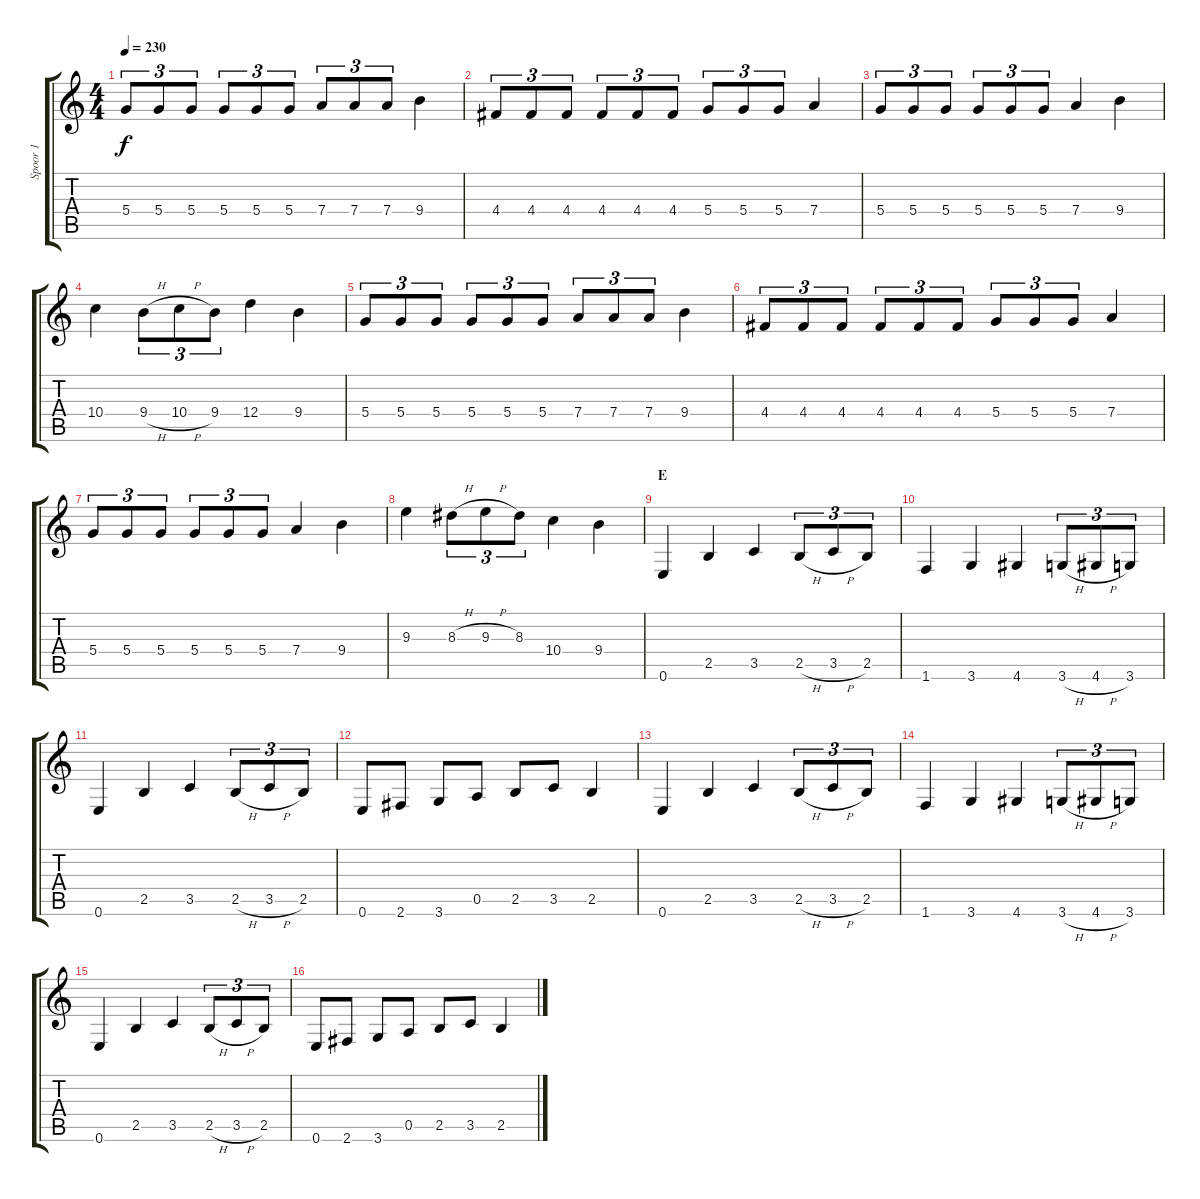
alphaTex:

\track ("Spoor 1" "Spoor 1") {instrument overdrivenguitar}
\staff {score tabs}
\tuning (E4 B3 G3 D3 A2 E2) {hide}
\ts (4 4)
\tempo 230
\clef g2
\ks c
5.4.8{tu (3 2) dy f} 5.4.8{tu (3 2)} 5.4.8{tu (3 2)} 5.4.8{tu (3 2)} 5.4.8{tu (3 2)} 5.4.8{tu (3 2)} 7.4.8{tu (3 2)} 7.4.8{tu (3 2)} 7.4.8{tu (3 2)} 9.4.4 |
4.4.8{tu (3 2)} 4.4.8{tu (3 2)} 4.4.8{tu (3 2)} 4.4.8{tu (3 2)} 4.4.8{tu (3 2)} 4.4.8{tu (3 2)} 5.4.8{tu (3 2)} 5.4.8{tu (3 2)} 5.4.8{tu (3 2)} 7.4.4 |
5.4.8{tu (3 2)} 5.4.8{tu (3 2)} 5.4.8{tu (3 2)} 5.4.8{tu (3 2)} 5.4.8{tu (3 2)} 5.4.8{tu (3 2)} 7.4.4 9.4.4 |
10.4.4 9.4{h}.8{tu (3 2)} 10.4{h}.8{tu (3 2)} 9.4.8{tu (3 2)} 12.4.4 9.4.4 |
5.4.8{tu (3 2)} 5.4.8{tu (3 2)} 5.4.8{tu (3 2)} 5.4.8{tu (3 2)} 5.4.8{tu (3 2)} 5.4.8{tu (3 2)} 7.4.8{tu (3 2)} 7.4.8{tu (3 2)} 7.4.8{tu (3 2)} 9.4.4 |
4.4.8{tu (3 2)} 4.4.8{tu (3 2)} 4.4.8{tu (3 2)} 4.4.8{tu (3 2)} 4.4.8{tu (3 2)} 4.4.8{tu (3 2)} 5.4.8{tu (3 2)} 5.4.8{tu (3 2)} 5.4.8{tu (3 2)} 7.4.4 |
5.4.8{tu (3 2)} 5.4.8{tu (3 2)} 5.4.8{tu (3 2)} 5.4.8{tu (3 2)} 5.4.8{tu (3 2)} 5.4.8{tu (3 2)} 7.4.4 9.4.4 |
9.3.4 8.3{h}.8{tu (3 2)} 9.3{h}.8{tu (3 2)} 8.3.8{tu (3 2)} 10.4.4 9.4.4 |
\section ("" "E")
0.6.4 2.5.4 3.5.4 2.5{h}.8{tu (3 2)} 3.5{h}.8{tu (3 2)} 2.5.8{tu (3 2)} |
1.6.4 3.6.4 4.6.4 3.6{h}.8{tu (3 2)} 4.6{h}.8{tu (3 2)} 3.6.8{tu (3 2)} |
0.6.4 2.5.4 3.5.4 2.5{h}.8{tu (3 2)} 3.5{h}.8{tu (3 2)} 2.5.8{tu (3 2)} |
0.6.8 2.6.8 3.6.8 0.5.8 2.5.8 3.5.8 2.5.4 |
0.6.4 2.5.4 3.5.4 2.5{h}.8{tu (3 2)} 3.5{h}.8{tu (3 2)} 2.5.8{tu (3 2)} |
1.6.4 3.6.4 4.6.4 3.6{h}.8{tu (3 2)} 4.6{h}.8{tu (3 2)} 3.6.8{tu (3 2)} |
0.6.4 2.5.4 3.5.4 2.5{h}.8{tu (3 2)} 3.5{h}.8{tu (3 2)} 2.5.8{tu (3 2)} |
0.6.8 2.6.8 3.6.8 0.5.8 2.5.8 3.5.8 2.5.4
